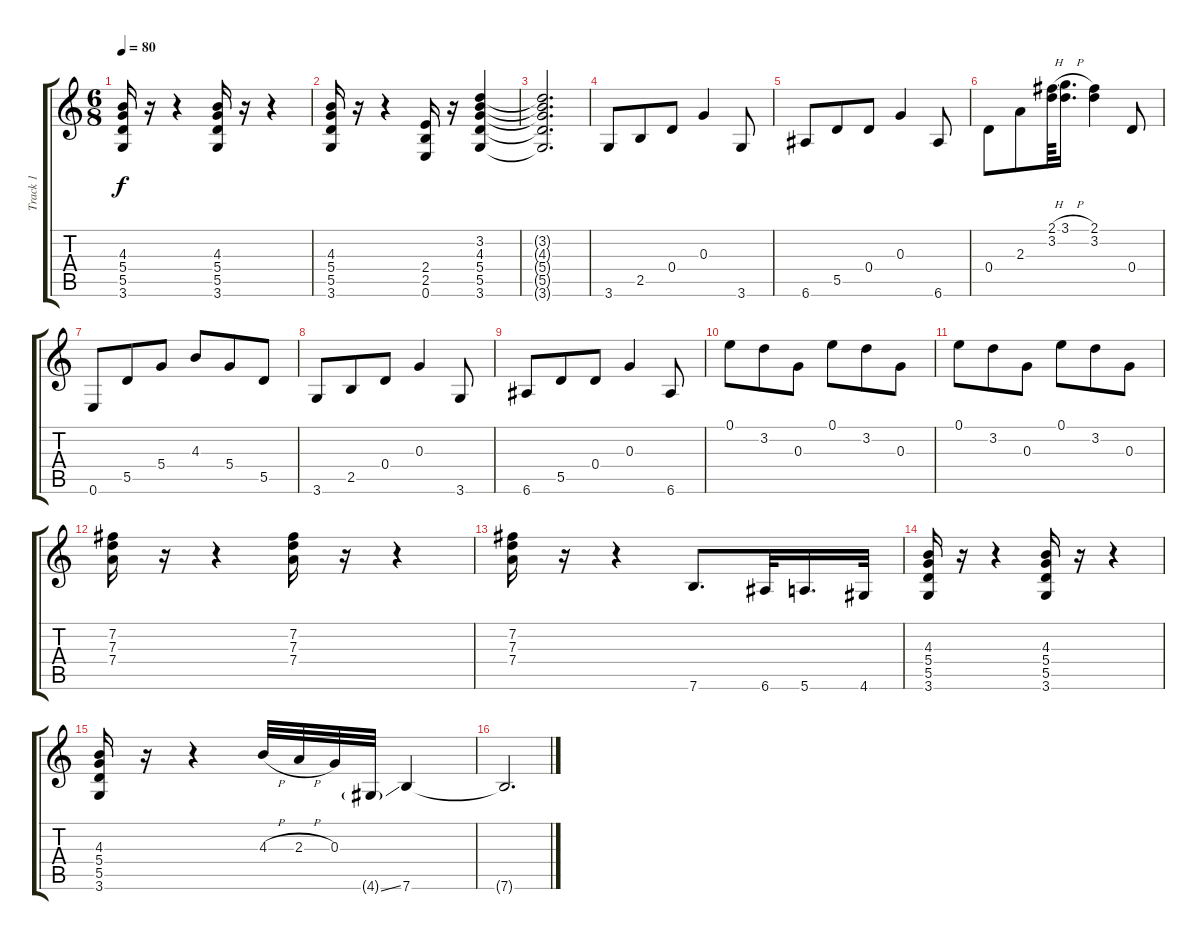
\track ("Track 1" "Track 1") {instrument acousticguitarsteel}
\staff {score tabs}
\tuning (E4 B3 G3 D3 A2 E2) {hide}
\ts (6 8)
\tempo 80
\clef g2
\ks c
(4.3 5.4 5.5 3.6).16{dy f} r.16 r.4 (4.3 5.4 5.5 3.6).16 r.16 r.4 |
(4.3 5.4 5.5 3.6).16 r.16 r.4 (2.4 2.5 0.6).16 r.16 (3.2 4.3 5.4 5.5 3.6).4 |
(3.2{t} 4.3{t} 5.4{t} 5.5{t} 3.6{t}).2{d} |
3.6.8 2.5.8 0.4.8 0.3.4 3.6.8 |
6.6.8 5.5.8 0.4.8 0.3.4 6.6.8 |
0.4.8 2.3.8 (2.1{h} 3.2).64 (3.1{h} 3.2{t}).16{d} (2.1 3.2).4 0.4.8 |
0.6.8 5.5.8 5.4.8 4.3.8 5.4.8 5.5.8 |
3.6.8 2.5.8 0.4.8 0.3.4 3.6.8 |
6.6.8 5.5.8 0.4.8 0.3.4 6.6.8 |
0.1.8 3.2.8 0.3.8 0.1.8 3.2.8 0.3.8 |
0.1.8 3.2.8 0.3.8 0.1.8 3.2.8 0.3.8 |
(7.2 7.3 7.4).16 r.16 r.4 (7.2 7.3 7.4).16 r.16 r.4 |
(7.2 7.3 7.4).16 r.16 r.4 7.6.8{d} 6.6.32 5.6.16{d} 4.6.32 |
(4.3 5.4 5.5 3.6).16 r.16 r.4 (4.3 5.4 5.5 3.6).16 r.16 r.4 |
(4.3 5.4 5.5 3.6).16 r.16 r.4 4.3{h}.32 2.3{h}.32 0.3.32 4.6{ss g}.32 7.6.4 |
7.6{t}.2{d}
